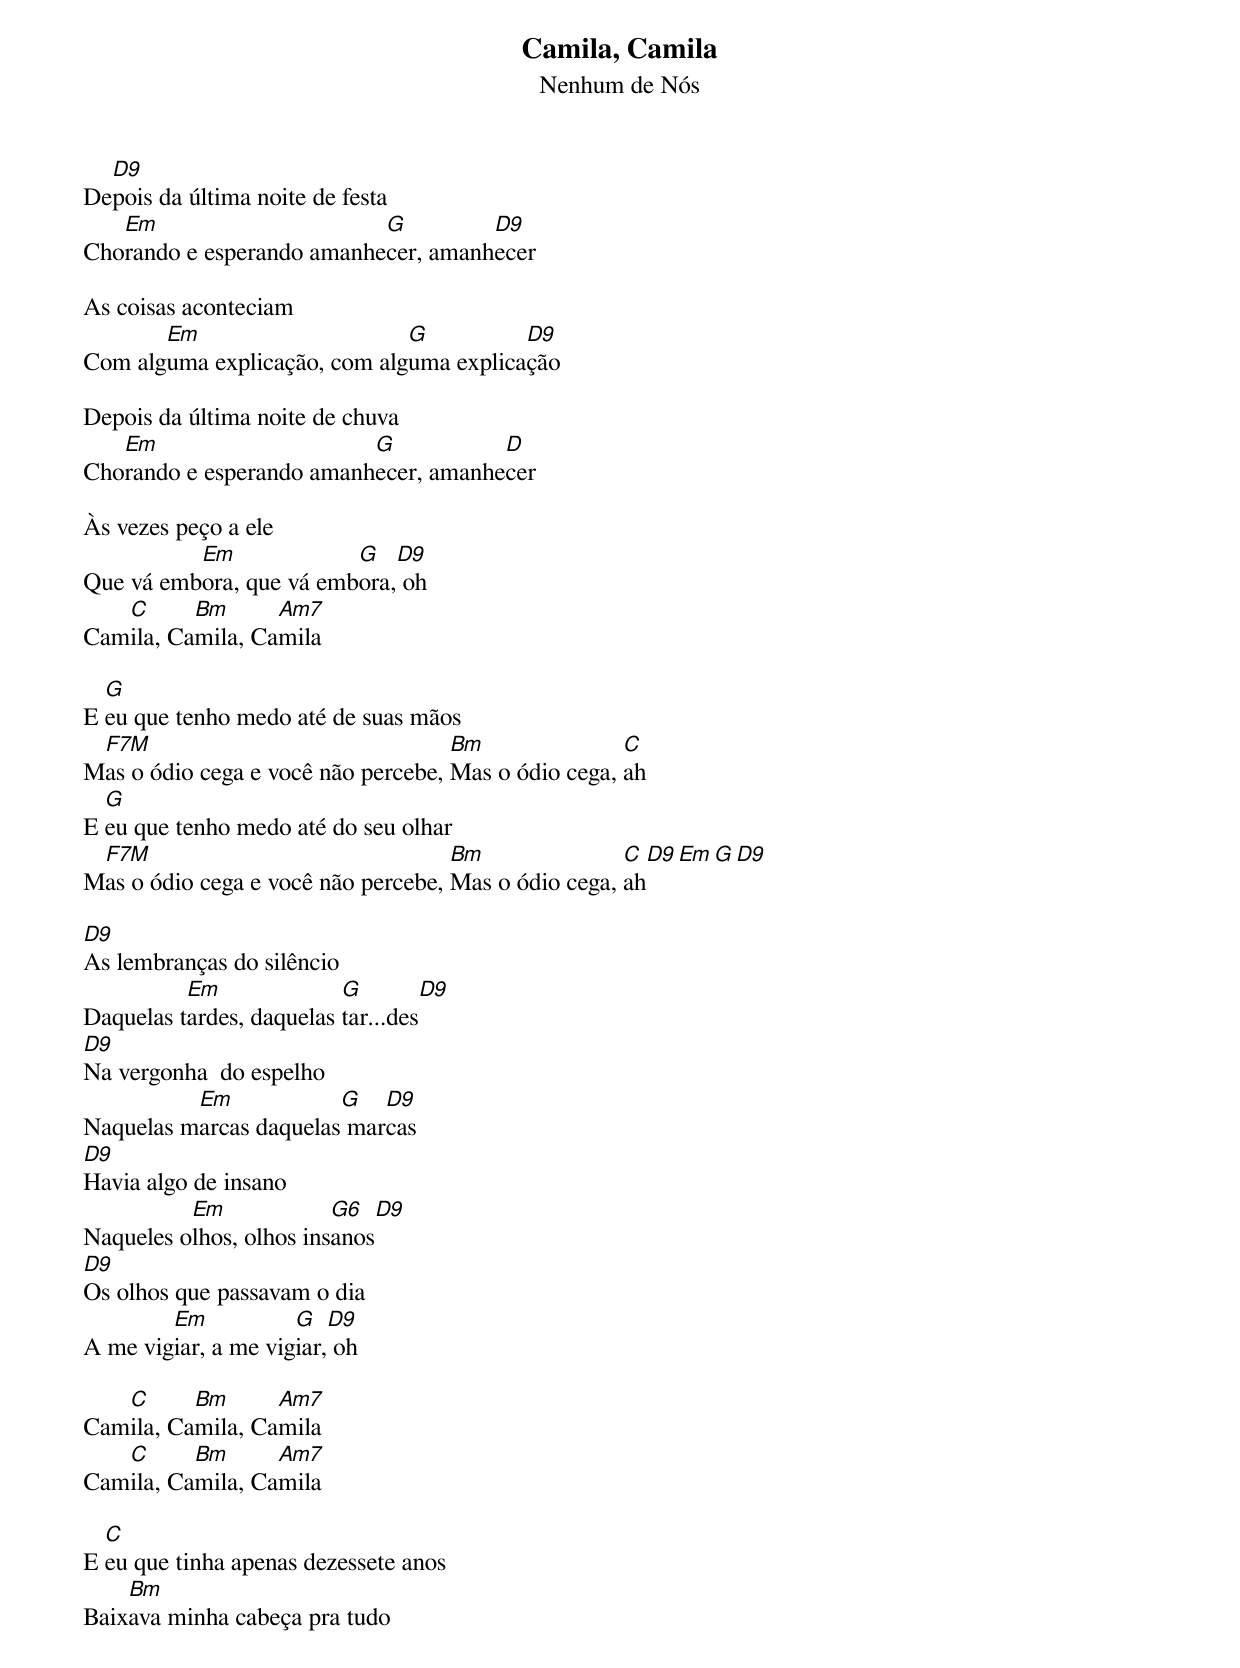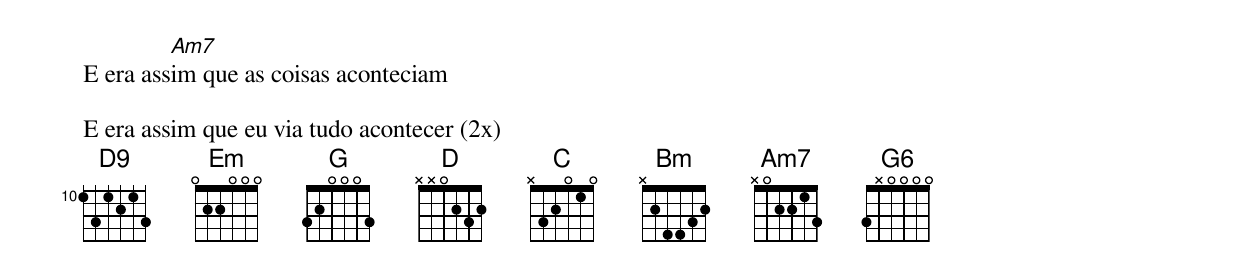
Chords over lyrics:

Camila, Camila
Nenhum de Nós

  D9
Depois da última noite de festa
   Em                      G         D9
Chorando e esperando amanhecer, amanhecer

As coisas aconteciam
       Em                     G          D9
Com alguma explicação, com alguma explicação

Depois da última noite de chuva
   Em                     G           D
Chorando e esperando amanhecer, amanhecer

Às vezes peço a ele
          Em             G   D9
Que vá embora, que vá embora, oh
   C      Bm      Am7
Camila, Camila, Camila

  G
E eu que tenho medo até de suas mãos
 F7M                                Bm               C
Mas o ódio cega e você não percebe, Mas o ódio cega, ah
  G
E eu que tenho medo até do seu olhar
 F7M                                Bm               C   D9   Em   G   D9
Mas o ódio cega e você não percebe, Mas o ódio cega, ah

D9
As lembranças do silêncio
          Em              G        D9
Daquelas tardes, daquelas tar...des
D9
Na vergonha  do espelho
          Em            G   D9
Naquelas marcas daquelas marcas
D9
Havia algo de insano
          Em             G6   D9
Naqueles olhos, olhos insanos
D9
Os olhos que passavam o dia
        Em           G   D9
A me vigiar, a me vigiar, oh

   C      Bm      Am7
Camila, Camila, Camila
   C      Bm      Am7
Camila, Camila, Camila

  C
E eu que tinha apenas dezessete anos
    Bm
Baixava minha cabeça pra tudo
         Am7
E era assim que as coisas aconteciam

E era assim que eu via tudo acontecer (2x)
